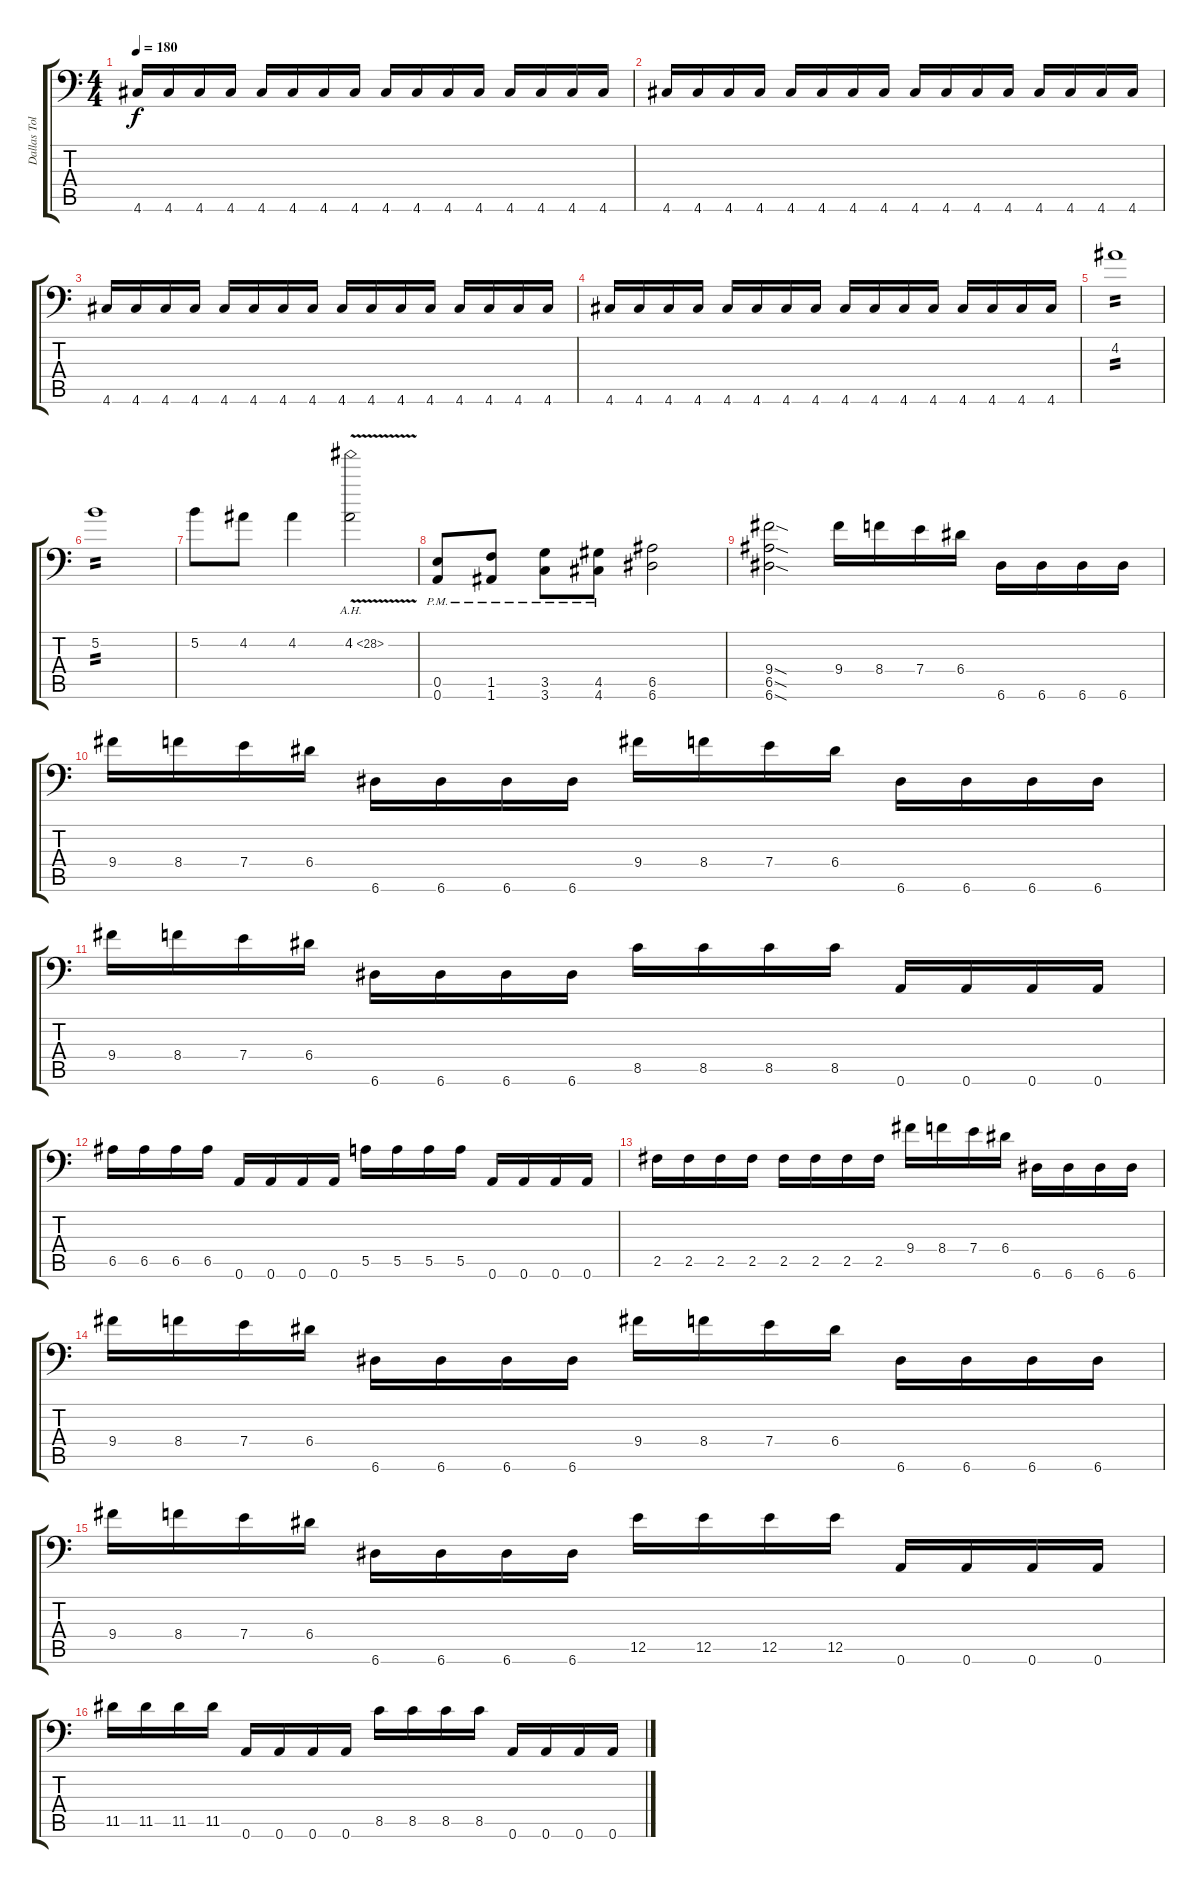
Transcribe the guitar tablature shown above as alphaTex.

\track ("Dallas Toler-Wade (Lead)" "Dallas Tol") {instrument distortionguitar}
\staff {score tabs}
\tuning (B3 Gb3 D3 A2 E2 A1) {hide}
\ts (4 4)
\tempo 180
\clef f4
\ks c
4.6.16{dy f} 4.6.16 4.6.16 4.6.16 4.6.16 4.6.16 4.6.16 4.6.16 4.6.16 4.6.16 4.6.16 4.6.16 4.6.16 4.6.16 4.6.16 4.6.16 |
4.6.16 4.6.16 4.6.16 4.6.16 4.6.16 4.6.16 4.6.16 4.6.16 4.6.16 4.6.16 4.6.16 4.6.16 4.6.16 4.6.16 4.6.16 4.6.16 |
4.6.16 4.6.16 4.6.16 4.6.16 4.6.16 4.6.16 4.6.16 4.6.16 4.6.16 4.6.16 4.6.16 4.6.16 4.6.16 4.6.16 4.6.16 4.6.16 |
4.6.16 4.6.16 4.6.16 4.6.16 4.6.16 4.6.16 4.6.16 4.6.16 4.6.16 4.6.16 4.6.16 4.6.16 4.6.16 4.6.16 4.6.16 4.6.16 |
4.2.1{tp 2} |
5.2.1{tp 2} |
5.2.8 4.2.8 4.2.4 4.2{ah 24 v}.2 |
(0.5{pm} 0.6{pm}).8 (1.5{pm} 1.6{pm}).8 (3.5{pm} 3.6{pm}).8 (4.5{pm} 4.6{pm}).8 (6.5 6.6).2 |
(9.4{sod} 6.5{sod} 6.6{sod}).2 9.4.16 8.4.16 7.4.16 6.4.16 6.6.16 6.6.16 6.6.16 6.6.16 |
9.4.16 8.4.16 7.4.16 6.4.16 6.6.16 6.6.16 6.6.16 6.6.16 9.4.16 8.4.16 7.4.16 6.4.16 6.6.16 6.6.16 6.6.16 6.6.16 |
9.4.16 8.4.16 7.4.16 6.4.16 6.6.16 6.6.16 6.6.16 6.6.16 8.5.16 8.5.16 8.5.16 8.5.16 0.6.16 0.6.16 0.6.16 0.6.16 |
6.5.16 6.5.16 6.5.16 6.5.16 0.6.16 0.6.16 0.6.16 0.6.16 5.5.16 5.5.16 5.5.16 5.5.16 0.6.16 0.6.16 0.6.16 0.6.16 |
2.5.16 2.5.16 2.5.16 2.5.16 2.5.16 2.5.16 2.5.16 2.5.16 9.4.16 8.4.16 7.4.16 6.4.16 6.6.16 6.6.16 6.6.16 6.6.16 |
9.4.16 8.4.16 7.4.16 6.4.16 6.6.16 6.6.16 6.6.16 6.6.16 9.4.16 8.4.16 7.4.16 6.4.16 6.6.16 6.6.16 6.6.16 6.6.16 |
9.4.16 8.4.16 7.4.16 6.4.16 6.6.16 6.6.16 6.6.16 6.6.16 12.5.16 12.5.16 12.5.16 12.5.16 0.6.16 0.6.16 0.6.16 0.6.16 |
11.5.16 11.5.16 11.5.16 11.5.16 0.6.16 0.6.16 0.6.16 0.6.16 8.5.16 8.5.16 8.5.16 8.5.16 0.6.16 0.6.16 0.6.16 0.6.16
